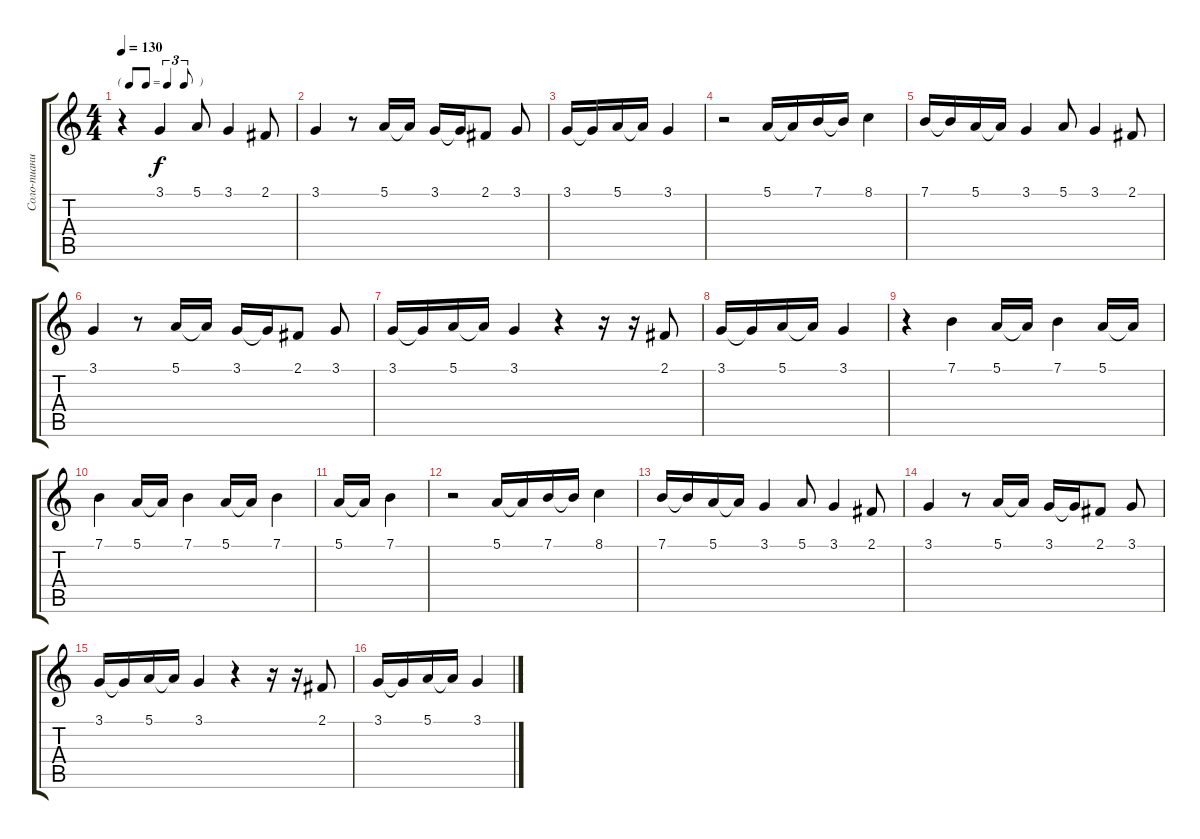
\track ("Соло-пианино" "Соло-пиани") {instrument brightacousticpiano}
\staff {score tabs}
\tuning (E4 B3 G3 D3 A2 E2) {hide}
\ts (4 4)
\tf triplet8th
\tempo 130
\clef g2
\ks c
r.4{dy f instrument brightacousticpiano} 3.1.4 5.1.8 3.1.4 2.1.8 |
3.1.4 r.8 5.1.16 5.1{t}.16 3.1.16 3.1{t}.16 2.1.8 3.1.8 |
3.1.16 3.1{t}.16 5.1.16 5.1{t}.16 3.1.4 |
r.2 5.1.16 5.1{t}.16 7.1.16 7.1{t}.16 8.1.4 |
7.1.16 7.1{t}.16 5.1.16 5.1{t}.16 3.1.4 5.1.8 3.1.4 2.1.8 |
3.1.4 r.8 5.1.16 5.1{t}.16 3.1.16 3.1{t}.16 2.1.8 3.1.8 |
3.1.16 3.1{t}.16 5.1.16 5.1{t}.16 3.1.4 r.4 r.16 r.16 2.1.8 |
3.1.16 3.1{t}.16 5.1.16 5.1{t}.16 3.1.4 |
r.4 7.1.4 5.1.16 5.1{t}.16 7.1.4 5.1.16 5.1{t}.16 |
7.1.4 5.1.16 5.1{t}.16 7.1.4 5.1.16 5.1{t}.16 7.1.4 |
5.1.16 5.1{t}.16 7.1.4 |
r.2 5.1.16 5.1{t}.16 7.1.16 7.1{t}.16 8.1.4 |
7.1.16 7.1{t}.16 5.1.16 5.1{t}.16 3.1.4 5.1.8 3.1.4 2.1.8 |
3.1.4 r.8 5.1.16 5.1{t}.16 3.1.16 3.1{t}.16 2.1.8 3.1.8 |
3.1.16 3.1{t}.16 5.1.16 5.1{t}.16 3.1.4 r.4 r.16 r.16 2.1.8 |
3.1.16 3.1{t}.16 5.1.16 5.1{t}.16 3.1.4
